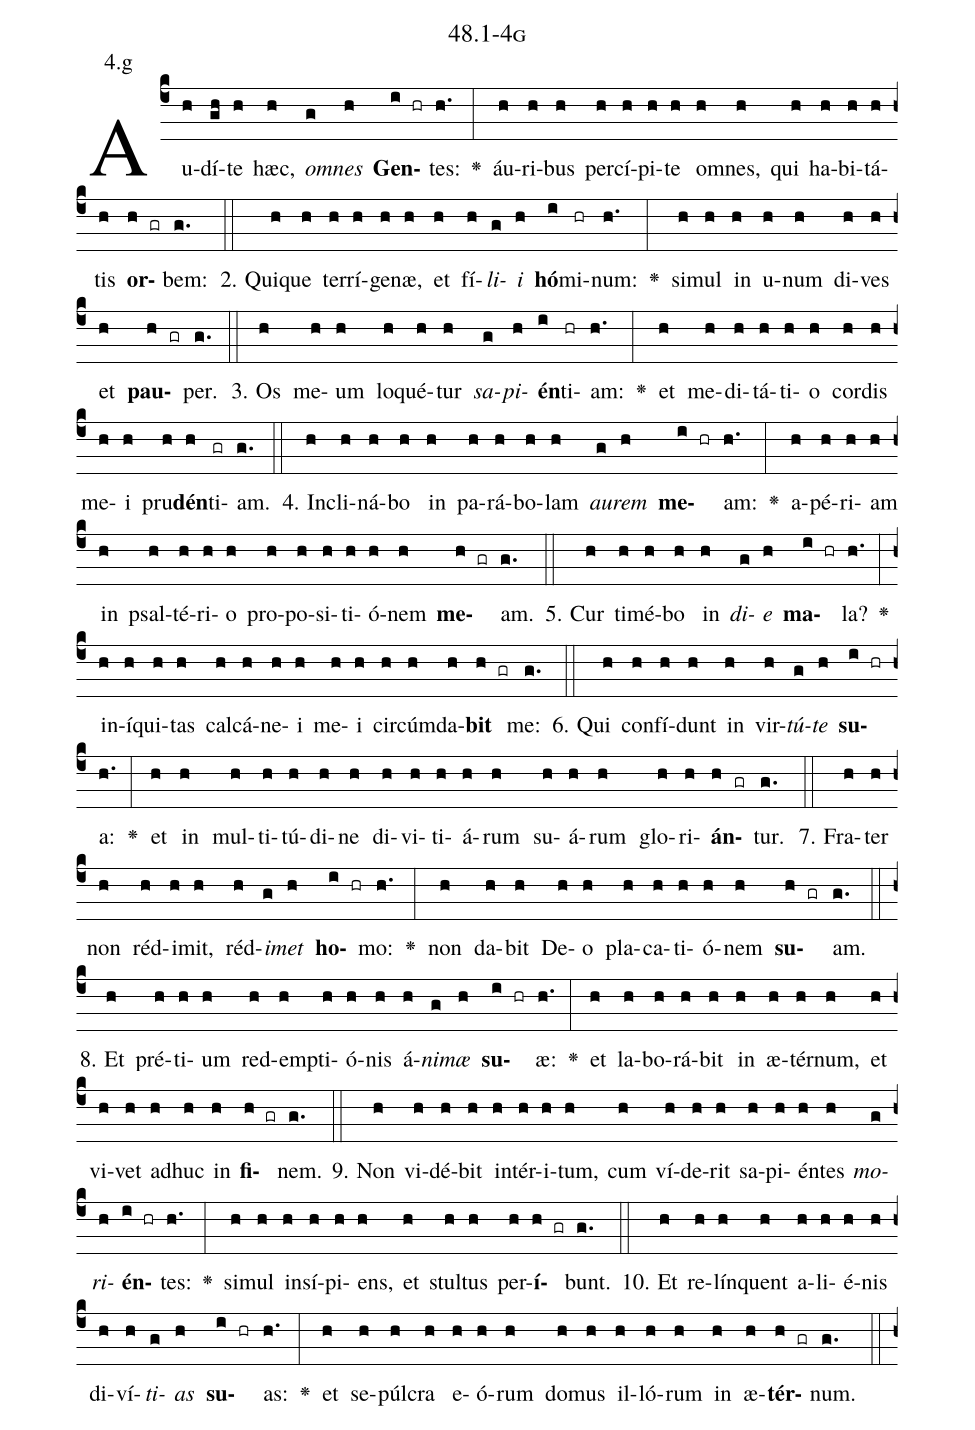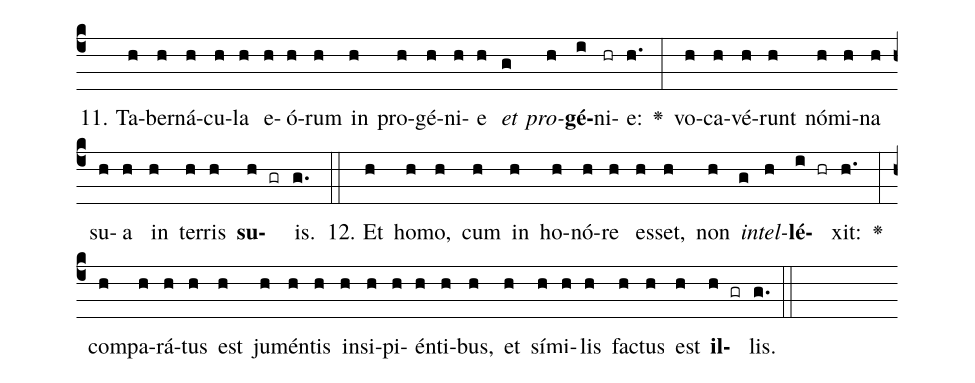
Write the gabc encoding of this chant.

name: 48.1-4g;
annotation: 4.g;
%%
(c4)Au(h)dí(gh)te(h) hæc,(h) <i>om</i>(g)<i>nes</i>(h) <b>Gen</b>(i hr)tes:(h.) <v>\greheightstar</v>(:) áu(h)ri(h)bus(h) per(h)cí(h)pi(h)te(h) om(h)nes,(h) qui(h) ha(h)bi(h)tá(h)tis(h) <b>or</b>(h gr)bem:(g.) (::)
2. Qui(h)que(h) ter(h)rí(h)ge(h)næ,(h) et(h) fí(h)<i>li</i>(g)<i>i</i>(h) <b>hó</b>(i)mi(hr)num:(h.) <v>\greheightstar</v>(:) si(h)mul(h) in(h) u(h)num(h) di(h)ves(h) et(h) <b>pau</b>(h gr)per.(g.) (::)
3. Os(h) me(h)um(h) lo(h)qué(h)tur(h) <i>sa</i>(g)<i>pi</i>(h)<b>én</b>(i)ti(hr)am:(h.) <v>\greheightstar</v>(:) et(h) me(h)di(h)tá(h)ti(h)o(h) cor(h)dis(h) me(h)i(h) pru(h)<b>dén</b>(h)ti(gr)am.(g.) (::)
4. In(h)cli(h)ná(h)bo(h) in(h) pa(h)rá(h)bo(h)lam(h) <i>au</i>(g)<i>rem</i>(h) <b>me</b>(i hr)am:(h.) <v>\greheightstar</v>(:) a(h)pé(h)ri(h)am(h) in(h) psal(h)té(h)ri(h)o(h) pro(h)po(h)si(h)ti(h)ó(h)nem(h) <b>me</b>(h gr)am.(g.) (::)
5. Cur(h) ti(h)mé(h)bo(h) in(h) <i>di</i>(g)<i>e</i>(h) <b>ma</b>(i hr)la?(h.) <v>\greheightstar</v>(:) in(h)í(h)qui(h)tas(h) cal(h)cá(h)ne(h)i(h) me(h)i(h) cir(h)cúm(h)da(h)<b>bit</b>(h gr) me:(g.) (::)
6. Qui(h) con(h)fí(h)dunt(h) in(h) vir(h)<i>tú</i>(g)<i>te</i>(h) <b>su</b>(i hr)a:(h.) <v>\greheightstar</v>(:) et(h) in(h) mul(h)ti(h)tú(h)di(h)ne(h) di(h)vi(h)ti(h)á(h)rum(h) su(h)á(h)rum(h) glo(h)ri(h)<b>án</b>(h gr)tur.(g.) (::)
7. Fra(h)ter(h) non(h) réd(h)i(h)mit,(h) réd(h)<i>i</i>(g)<i>met</i>(h) <b>ho</b>(i hr)mo:(h.) <v>\greheightstar</v>(:) non(h) da(h)bit(h) De(h)o(h) pla(h)ca(h)ti(h)ó(h)nem(h) <b>su</b>(h gr)am.(g.) (::)
8. Et(h) pré(h)ti(h)um(h) red(h)emp(h)ti(h)ó(h)nis(h) á(h)<i>ni</i>(g)<i>mæ</i>(h) <b>su</b>(i hr)æ:(h.) <v>\greheightstar</v>(:) et(h) la(h)bo(h)rá(h)bit(h) in(h) æ(h)tér(h)num,(h) et(h) vi(h)vet(h) ad(h)huc(h) in(h) <b>fi</b>(h gr)nem.(g.) (::)
9. Non(h) vi(h)dé(h)bit(h) in(h)tér(h)i(h)tum,(h) cum(h) ví(h)de(h)rit(h) sa(h)pi(h)én(h)tes(h) <i>mo</i>(g)<i>ri</i>(h)<b>én</b>(i hr)tes:(h.) <v>\greheightstar</v>(:) si(h)mul(h) in(h)sí(h)pi(h)ens,(h) et(h) stul(h)tus(h) per(h)<b>í</b>(h gr)bunt.(g.) (::)
10. Et(h) re(h)lín(h)quent(h) a(h)li(h)é(h)nis(h) di(h)ví(h)<i>ti</i>(g)<i>as</i>(h) <b>su</b>(i hr)as:(h.) <v>\greheightstar</v>(:) et(h) se(h)púl(h)cra(h) e(h)ó(h)rum(h) do(h)mus(h) il(h)ló(h)rum(h) in(h) æ(h)<b>tér</b>(h gr)num.(g.) (::)
11. Ta(h)ber(h)ná(h)cu(h)la(h) e(h)ó(h)rum(h) in(h) pro(h)gé(h)ni(h)e(h) <i>et</i>(g) <i>pro</i>(h)<b>gé</b>(i)ni(hr)e:(h.) <v>\greheightstar</v>(:) vo(h)ca(h)vé(h)runt(h) nó(h)mi(h)na(h) su(h)a(h) in(h) ter(h)ris(h) <b>su</b>(h gr)is.(g.) (::)
12. Et(h) ho(h)mo,(h) cum(h) in(h) ho(h)nó(h)re(h) es(h)set,(h) non(h) <i>in</i>(g)<i>tel</i>(h)<b>lé</b>(i hr)xit:(h.) <v>\greheightstar</v>(:) com(h)pa(h)rá(h)tus(h) est(h) ju(h)mén(h)tis(h) in(h)si(h)pi(h)én(h)ti(h)bus,(h) et(h) sí(h)mi(h)lis(h) fac(h)tus(h) est(h) <b>il</b>(h gr)lis.(g.) (::)
